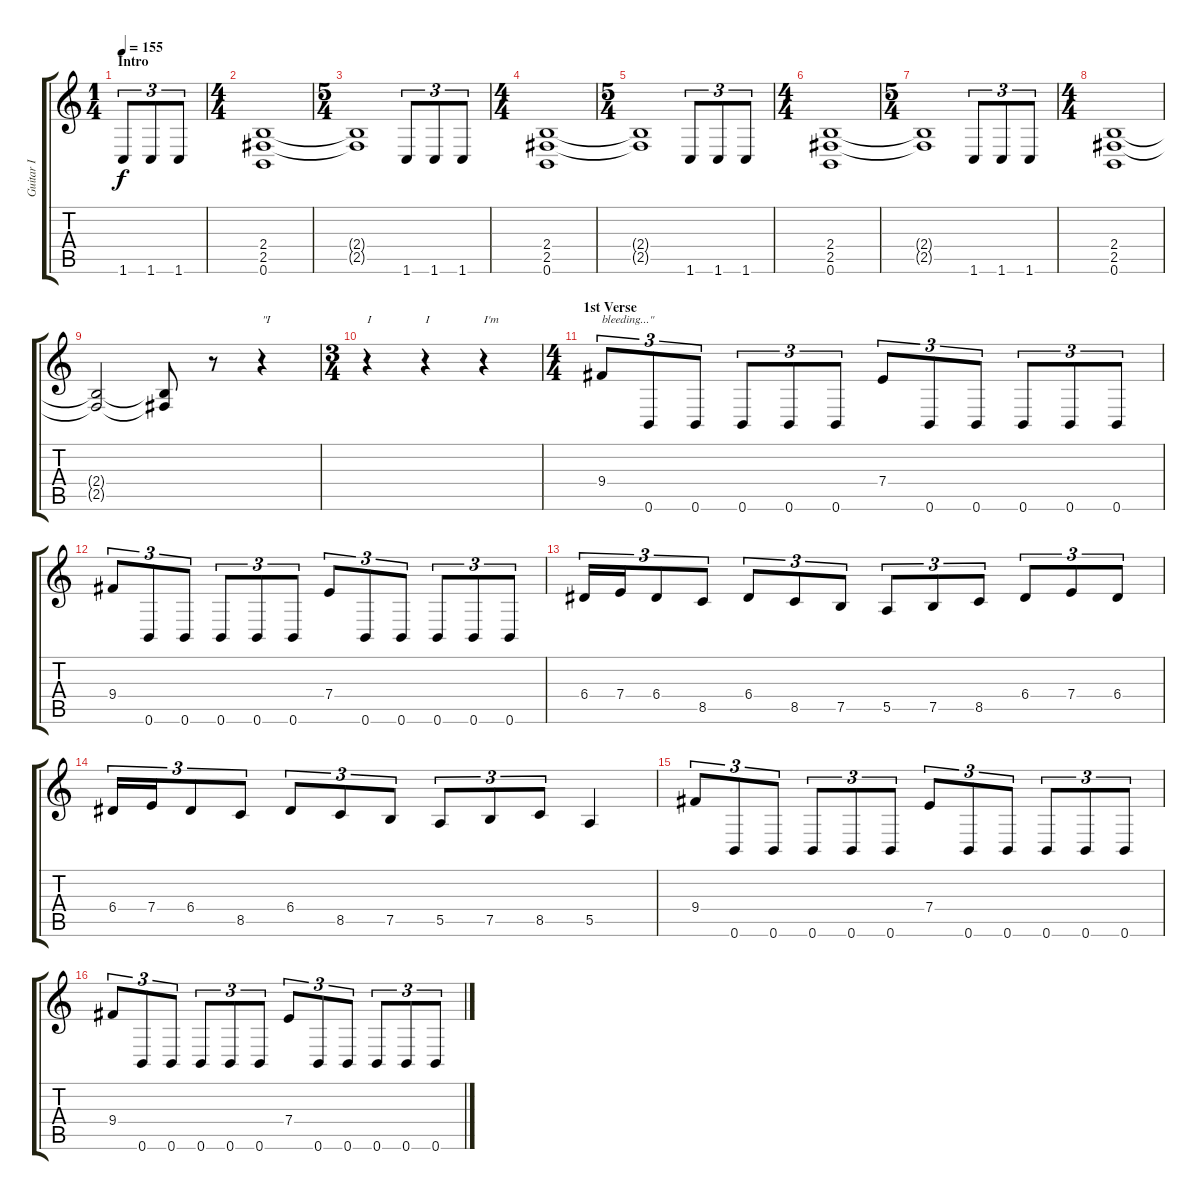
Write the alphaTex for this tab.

\track ("Guitar I" "Guitar I") {instrument overdrivenguitar}
\staff {score tabs}
\tuning (B3 Gb3 D3 A2 E2 B1) {hide}
\ts (1 4)
\section ("" "Intro")
\tempo 155
\clef g2
\ks c
1.6.8{tu (3 2) dy f instrument overdrivenguitar} 1.6.8{tu (3 2)} 1.6.8{tu (3 2)} |
\ts (4 4)
(2.4 2.5 0.6).1 |
\ts (5 4)
(2.4{t} 2.5{t}).1 1.6.8{tu (3 2)} 1.6.8{tu (3 2)} 1.6.8{tu (3 2)} |
\ts (4 4)
(2.4 2.5 0.6).1 |
\ts (5 4)
(2.4{t} 2.5{t}).1 1.6.8{tu (3 2)} 1.6.8{tu (3 2)} 1.6.8{tu (3 2)} |
\ts (4 4)
(2.4 2.5 0.6).1 |
\ts (5 4)
(2.4{t} 2.5{t}).1 1.6.8{tu (3 2)} 1.6.8{tu (3 2)} 1.6.8{tu (3 2)} |
\ts (4 4)
(2.4 2.5 0.6).1 |
(2.4{t} 2.5{t}).2 (2.4{t} 2.5{t}).8 r.8 r.4{txt "\"I"} |
\ts (3 4)
r.4{txt "I"} r.4{txt "I"} r.4{txt "I'm"} |
\ts (4 4)
\section ("" "1st Verse")
9.4.8{tu (3 2) txt "bleeding...\""} 0.6.8{tu (3 2)} 0.6.8{tu (3 2)} 0.6.8{tu (3 2)} 0.6.8{tu (3 2)} 0.6.8{tu (3 2)} 7.4.8{tu (3 2)} 0.6.8{tu (3 2)} 0.6.8{tu (3 2)} 0.6.8{tu (3 2)} 0.6.8{tu (3 2)} 0.6.8{tu (3 2)} |
9.4.8{tu (3 2)} 0.6.8{tu (3 2)} 0.6.8{tu (3 2)} 0.6.8{tu (3 2)} 0.6.8{tu (3 2)} 0.6.8{tu (3 2)} 7.4.8{tu (3 2)} 0.6.8{tu (3 2)} 0.6.8{tu (3 2)} 0.6.8{tu (3 2)} 0.6.8{tu (3 2)} 0.6.8{tu (3 2)} |
6.4.16{tu (3 2)} 7.4.16{tu (3 2)} 6.4.8{tu (3 2)} 8.5.8{tu (3 2)} 6.4.8{tu (3 2)} 8.5.8{tu (3 2)} 7.5.8{tu (3 2)} 5.5.8{tu (3 2)} 7.5.8{tu (3 2)} 8.5.8{tu (3 2)} 6.4.8{tu (3 2)} 7.4.8{tu (3 2)} 6.4.8{tu (3 2)} |
6.4.16{tu (3 2)} 7.4.16{tu (3 2)} 6.4.8{tu (3 2)} 8.5.8{tu (3 2)} 6.4.8{tu (3 2)} 8.5.8{tu (3 2)} 7.5.8{tu (3 2)} 5.5.8{tu (3 2)} 7.5.8{tu (3 2)} 8.5.8{tu (3 2)} 5.5.4 |
9.4.8{tu (3 2)} 0.6.8{tu (3 2)} 0.6.8{tu (3 2)} 0.6.8{tu (3 2)} 0.6.8{tu (3 2)} 0.6.8{tu (3 2)} 7.4.8{tu (3 2)} 0.6.8{tu (3 2)} 0.6.8{tu (3 2)} 0.6.8{tu (3 2)} 0.6.8{tu (3 2)} 0.6.8{tu (3 2)} |
9.4.8{tu (3 2)} 0.6.8{tu (3 2)} 0.6.8{tu (3 2)} 0.6.8{tu (3 2)} 0.6.8{tu (3 2)} 0.6.8{tu (3 2)} 7.4.8{tu (3 2)} 0.6.8{tu (3 2)} 0.6.8{tu (3 2)} 0.6.8{tu (3 2)} 0.6.8{tu (3 2)} 0.6.8{tu (3 2)}
